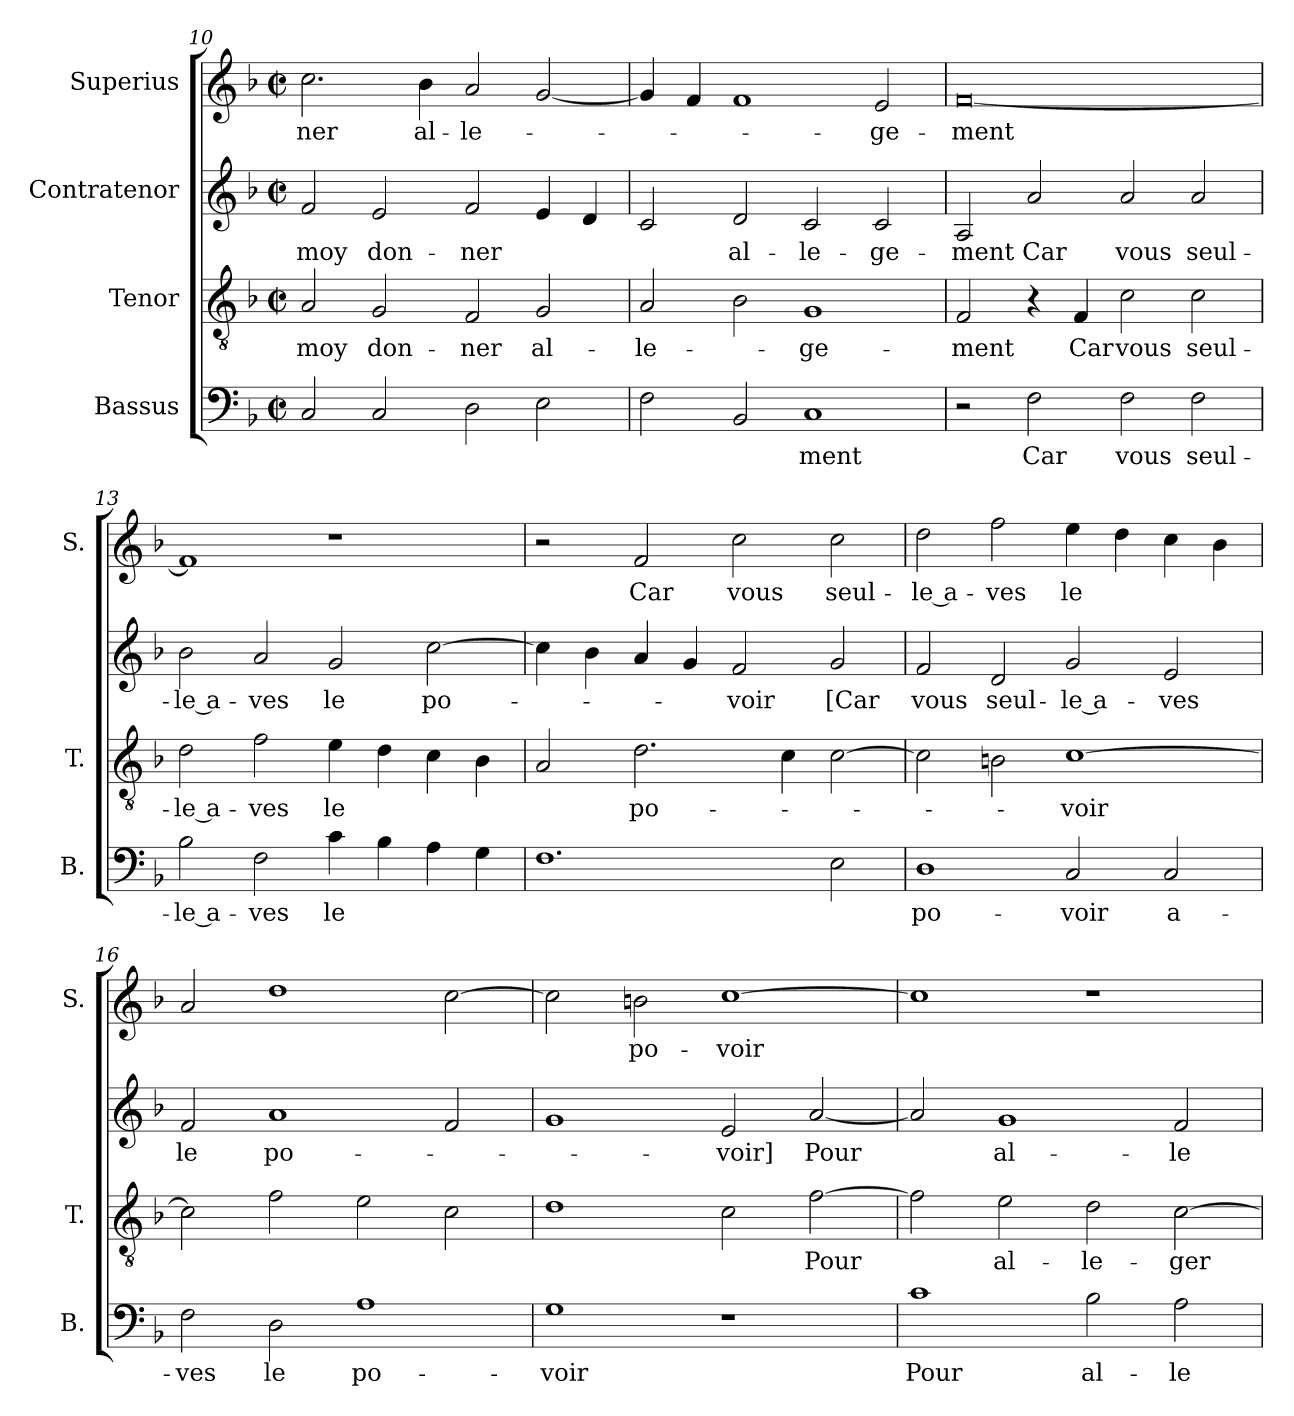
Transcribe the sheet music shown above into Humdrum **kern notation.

**kern	**text	**kern	**text	**kern	**text	**kern	**text
*part4	*part4	*part3	*part3	*part2	*part2	*part1	*part1
*staff4	*staff4	*staff3	*staff3	*staff2	*staff2	*staff1	*staff1
*I"Bassus	*	*I"Tenor	*	*I"Contratenor	*	*I"Superius	*
*I'B.	*	*I'T.	*	*	*	*I'S.	*
!!LO:LB:g=z
*clefF4	*	*clefGv2	*	*clefG2	*	*clefG2	*
*k[b-]	*	*k[b-]	*	*k[b-]	*	*k[b-]	*
*F:	*	*F:	*	*F:	*	*F:	*
*M2/2	*	*M2/2	*	*M2/2	*	*M2/2	*
*met(c|)	*	*met(c|)	*	*met(c|)	*	*met(c|)	*
=10	=10	=10	=10	=10	=10	=10	=10
2C/	.	2A/	moy	2f/	moy	2.cc\	-ner
2C/	.	2G/	don-	2e/	don-	.	.
.	.	.	.	.	.	4b-\	al-
2D\	.	2F/	-ner	2f/	-ner	2a/	-le-
2E\	.	2G/	al-	4e/	.	[2g/	.
.	.	.	.	4d/	.	.	.
=11	=11	=11	=11	=11	=11	=11	=11
2F\	.	2A/	-le-	2c/	.	4g/]	.
.	.	.	.	.	.	4f/	.
2BB-/	.	2B-\	.	2d/	al-	1f/	.
1C/	-ment	1G/	-ge-	2c/	-le-	.	.
.	.	.	.	2c/	-ge-	2e/	-ge-
=12	=12	=12	=12	=12	=12	=12	=12
2r	.	2F/	-ment	2A/	-ment	[0f/	-ment
2F\	Car	4r	.	2a/	Car	.	.
.	.	4F/	Car	.	.	.	.
2F\	vous	2c\	vous	2a/	vous	.	.
2F\	seul-	2c\	seul-	2a/	seul-	.	.
=13	=13	=13	=13	=13	=13	=13	=13
2B-\	-le a-	2d\	-le a-	2b-\	-le a-	1f/]	.
2F\	-ves	2f\	-ves	2a/	-ves	.	.
4c\	le	4e\	le	2g/	le	1r	.
4B-\	.	4d\	.	.	.	.	.
4A\	.	4c\	.	[2cc\	po-	.	.
4G\	.	4B-\	.	.	.	.	.
!!LO:PB:g=z
=14	=14	=14	=14	=14	=14	=14	=14
1.F\	.	2A/	.	4cc\]	.	2r	.
.	.	.	.	4b-\	.	.	.
.	.	2.d\	po-	4a/	.	2f/	Car
.	.	.	.	4g/	.	.	.
.	.	.	.	2f/	-voir	2cc\	vous
.	.	4c\	.	.	.	.	.
2E\	.	[2c\	.	2g/	[Car	2cc\	seul-
=15	=15	=15	=15	=15	=15	=15	=15
1D\	po-	2c\]	.	2f/	vous	2dd\	-le a-
.	.	2Bn\	.	2d/	seul-	2ff\	-ves
2C/	-voir	[1c\	-voir	2g/	-le a-	4ee\	le
.	.	.	.	.	.	4dd\	.
2C/	a-	.	.	2e/	-ves	4cc\	.
.	.	.	.	.	.	4b-\	.
=16	=16	=16	=16	=16	=16	=16	=16
2F\	-ves	2c\]	.	2f/	le	2a/	.
2D\	le	2f\	.	1a/	po-	1dd\	.
1A\	po-	2e\	.	.	.	.	.
.	.	2c\	.	2f/	.	[2cc\	.
=17	=17	=17	=17	=17	=17	=17	=17
1G\	-voir	1d\	.	1g/	.	2cc\]	.
.	.	.	.	.	.	2bn\	po-
1r	.	2c\	.	2e/	-voir]	[1cc\	-voir
.	.	[2f\	Pour	[2a/	Pour	.	.
=18	=18	=18	=18	=18	=18	=18	=18
1c\	Pour	2f\]	.	2a/]	.	1cc\]	.
.	.	2e\	al-	1g/	al-	.	.
2B-\	al-	2d\	-le-	.	.	1r	.
2A\	-le-	[2c\	-ger	2f/	-le-	.	.
=	=	=	=	=	=	=	=
*-	*-	*-	*-	*-	*-	*-	*-
